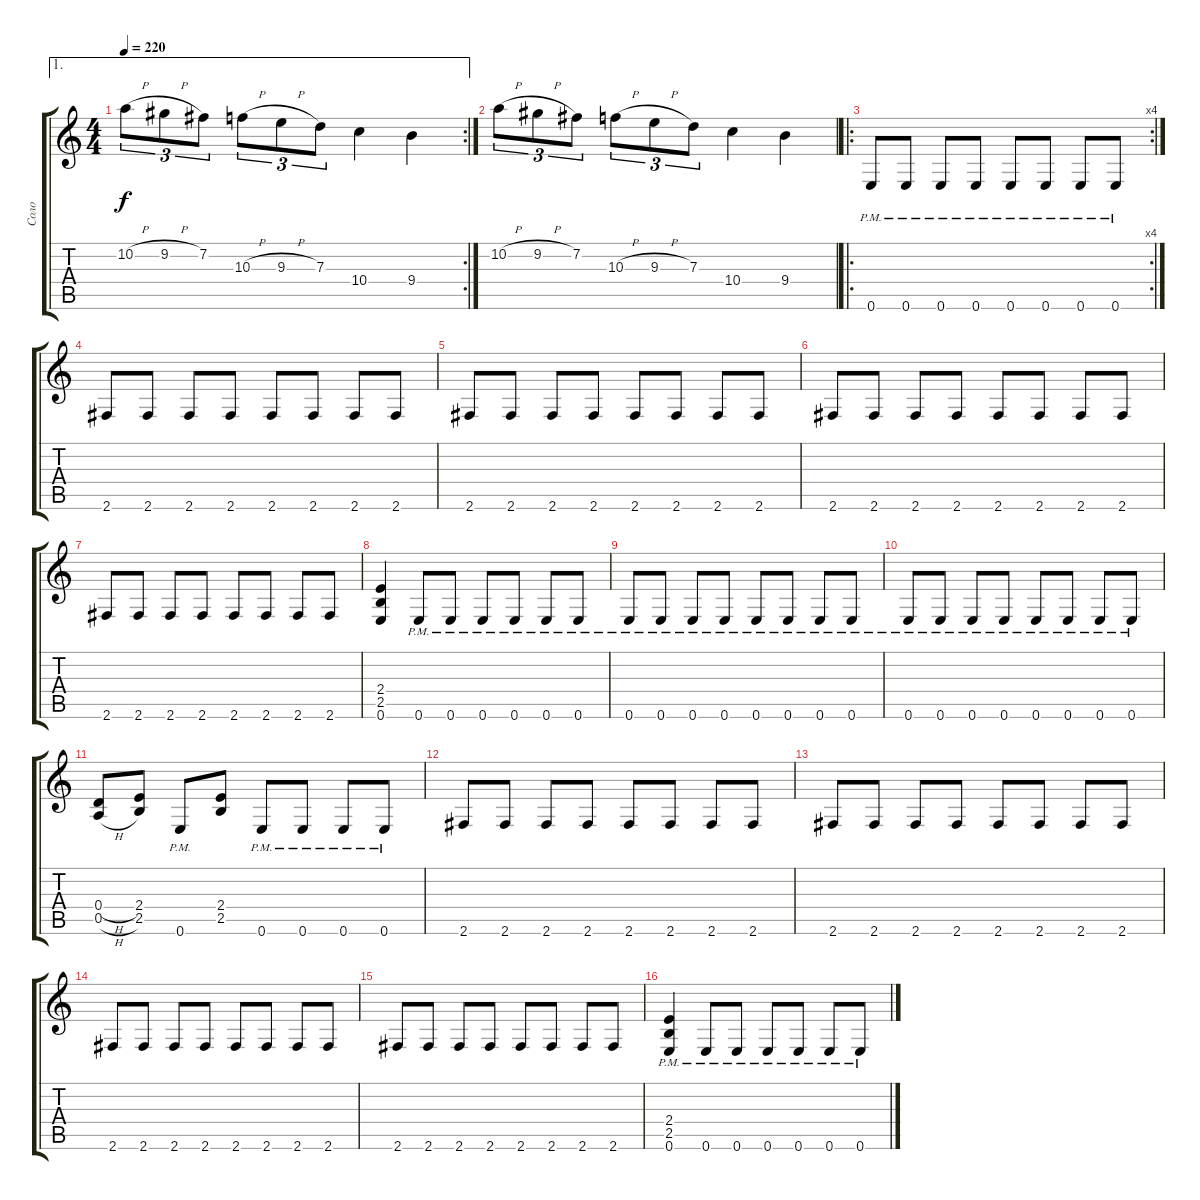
\track ("Соло" "Соло") {instrument distortionguitar}
\staff {score tabs}
\tuning (E4 B3 G3 D3 A2 E2) {hide}
\ae 1
\rc 2
\ts (4 4)
\tempo 220
\clef g2
\ks c
10.2{h}.8{tu (3 2) dy f} 9.2{h}.8{tu (3 2)} 7.2.8{tu (3 2)} 10.3{h}.8{tu (3 2)} 9.3{h}.8{tu (3 2)} 7.3.8{tu (3 2)} 10.4.4 9.4.4 |
10.2{h}.8{tu (3 2)} 9.2{h}.8{tu (3 2)} 7.2.8{tu (3 2)} 10.3{h}.8{tu (3 2)} 9.3{h}.8{tu (3 2)} 7.3.8{tu (3 2)} 10.4.4 9.4.4 |
\ro
\rc 4
0.6{pm}.8{volume 12} 0.6{pm}.8 0.6{pm}.8 0.6{pm}.8 0.6{pm}.8 0.6{pm}.8 0.6{pm}.8 0.6{pm}.8 |
2.6.8 2.6.8 2.6.8 2.6.8 2.6.8 2.6.8 2.6.8 2.6.8 |
2.6.8 2.6.8 2.6.8 2.6.8 2.6.8 2.6.8 2.6.8 2.6.8 |
2.6.8 2.6.8 2.6.8 2.6.8 2.6.8 2.6.8 2.6.8 2.6.8 |
2.6.8 2.6.8 2.6.8 2.6.8 2.6.8 2.6.8 2.6.8 2.6.8 |
(2.4 2.5 0.6).4 0.6{pm}.8 0.6{pm}.8 0.6{pm}.8 0.6{pm}.8 0.6{pm}.8 0.6{pm}.8 |
0.6{pm}.8 0.6{pm}.8 0.6{pm}.8 0.6{pm}.8 0.6{pm}.8 0.6{pm}.8 0.6{pm}.8 0.6{pm}.8 |
0.6{pm}.8 0.6{pm}.8 0.6{pm}.8 0.6{pm}.8 0.6{pm}.8 0.6{pm}.8 0.6{pm}.8 0.6{pm}.8 |
(0.4{h} 0.5{h}).8 (2.4 2.5).8 0.6{pm}.8 (2.4 2.5).8 0.6{pm}.8 0.6{pm}.8 0.6{pm}.8 0.6{pm}.8 |
2.6.8 2.6.8 2.6.8 2.6.8 2.6.8 2.6.8 2.6.8 2.6.8 |
2.6.8 2.6.8 2.6.8 2.6.8 2.6.8 2.6.8 2.6.8 2.6.8 |
2.6.8 2.6.8 2.6.8 2.6.8 2.6.8 2.6.8 2.6.8 2.6.8 |
2.6.8 2.6.8 2.6.8 2.6.8 2.6.8 2.6.8 2.6.8 2.6.8 |
(2.4 2.5 0.6{pm}).4 0.6{pm}.8 0.6{pm}.8 0.6{pm}.8 0.6{pm}.8 0.6{pm}.8 0.6{pm}.8
